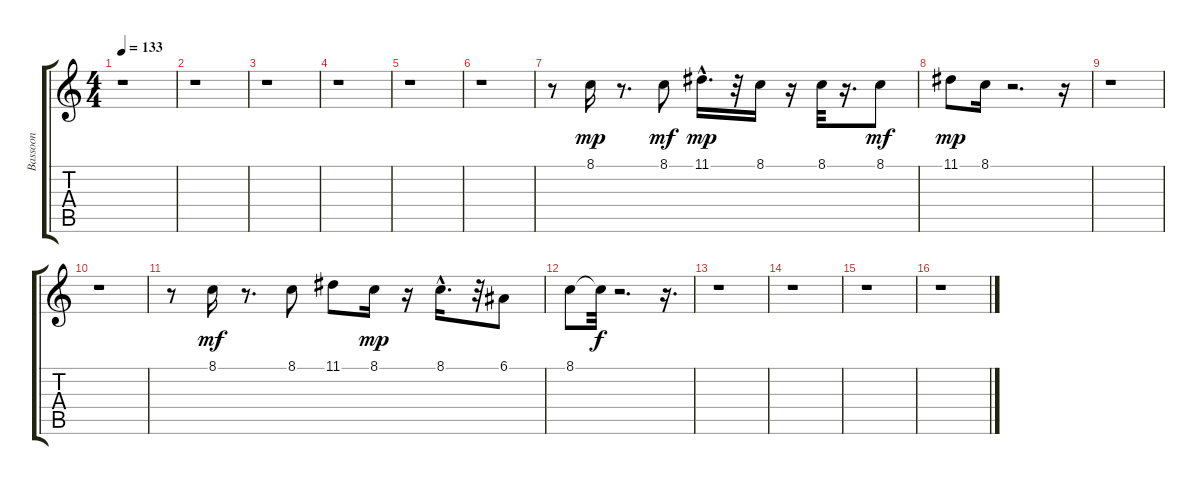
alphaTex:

\track ("Bassoon" "Bassoon") {instrument bassoon}
\staff {score tabs}
\tuning (E4 B3 G3 D3 A2 E2) {hide}
\ts (4 4)
\tempo 133
\clef g2
\ks c
r.1{dy mp} |
r.1 |
r.1 |
r.1 |
r.1 |
r.1 |
r.8 8.1.16 r.8{d} 8.1.8{dy mf} 11.1{hac}.16{d dy mp} r.32 8.1.16 r.16 8.1.32 r.16{d} 8.1.8{dy mf} |
11.1.8{dy mp} 8.1.16 r.2{d} r.16 |
r.1 |
r.1 |
r.8 8.1.16{dy mf} r.8{d} 8.1.8 11.1.8 8.1.16{dy mp} r.16 8.1{hac}.16{d} r.32 6.1.8 |
8.1.8 8.1{t}.32{dy f} r.2{d} r.16{d} |
r.1 |
r.1 |
r.1 |
r.1
